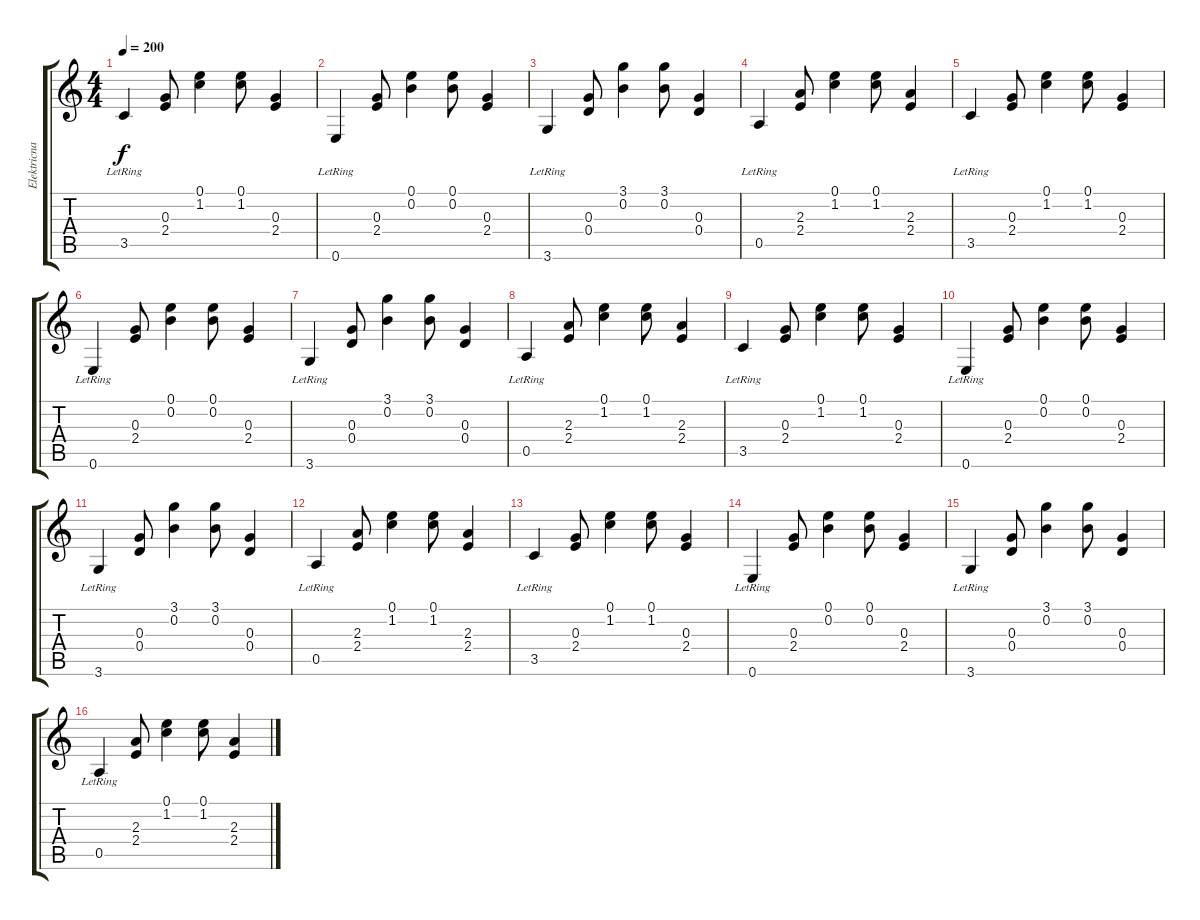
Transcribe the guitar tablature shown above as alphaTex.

\track ("Elektricna gitara" "Elektricna") {instrument electricguitarclean}
\staff {score tabs}
\tuning (E4 B3 G3 D3 A2 E2) {hide}
\ts (4 4)
\tempo 200
\clef g2
\ks c
3.5{lr}.4{dy f} (0.3 2.4).8 (0.1 1.2).4 (0.1 1.2).8 (0.3 2.4).4 |
0.6{lr}.4 (0.3 2.4).8 (0.1 0.2).4 (0.1 0.2).8 (0.3 2.4).4 |
3.6{lr}.4 (0.3 0.4).8 (3.1 0.2).4 (3.1 0.2).8 (0.3 0.4).4 |
0.5{lr}.4 (2.3 2.4).8 (0.1 1.2).4 (0.1 1.2).8 (2.3 2.4).4 |
3.5{lr}.4 (0.3 2.4).8 (0.1 1.2).4 (0.1 1.2).8 (0.3 2.4).4 |
0.6{lr}.4 (0.3 2.4).8 (0.1 0.2).4 (0.1 0.2).8 (0.3 2.4).4 |
3.6{lr}.4 (0.3 0.4).8 (3.1 0.2).4 (3.1 0.2).8 (0.3 0.4).4 |
0.5{lr}.4 (2.3 2.4).8 (0.1 1.2).4 (0.1 1.2).8 (2.3 2.4).4 |
3.5{lr}.4 (0.3 2.4).8 (0.1 1.2).4 (0.1 1.2).8 (0.3 2.4).4 |
0.6{lr}.4 (0.3 2.4).8 (0.1 0.2).4 (0.1 0.2).8 (0.3 2.4).4 |
3.6{lr}.4 (0.3 0.4).8 (3.1 0.2).4 (3.1 0.2).8 (0.3 0.4).4 |
0.5{lr}.4 (2.3 2.4).8 (0.1 1.2).4 (0.1 1.2).8 (2.3 2.4).4 |
3.5{lr}.4 (0.3 2.4).8 (0.1 1.2).4 (0.1 1.2).8 (0.3 2.4).4 |
0.6{lr}.4 (0.3 2.4).8 (0.1 0.2).4 (0.1 0.2).8 (0.3 2.4).4 |
3.6{lr}.4 (0.3 0.4).8 (3.1 0.2).4 (3.1 0.2).8 (0.3 0.4).4 |
0.5{lr}.4 (2.3 2.4).8 (0.1 1.2).4 (0.1 1.2).8 (2.3 2.4).4
